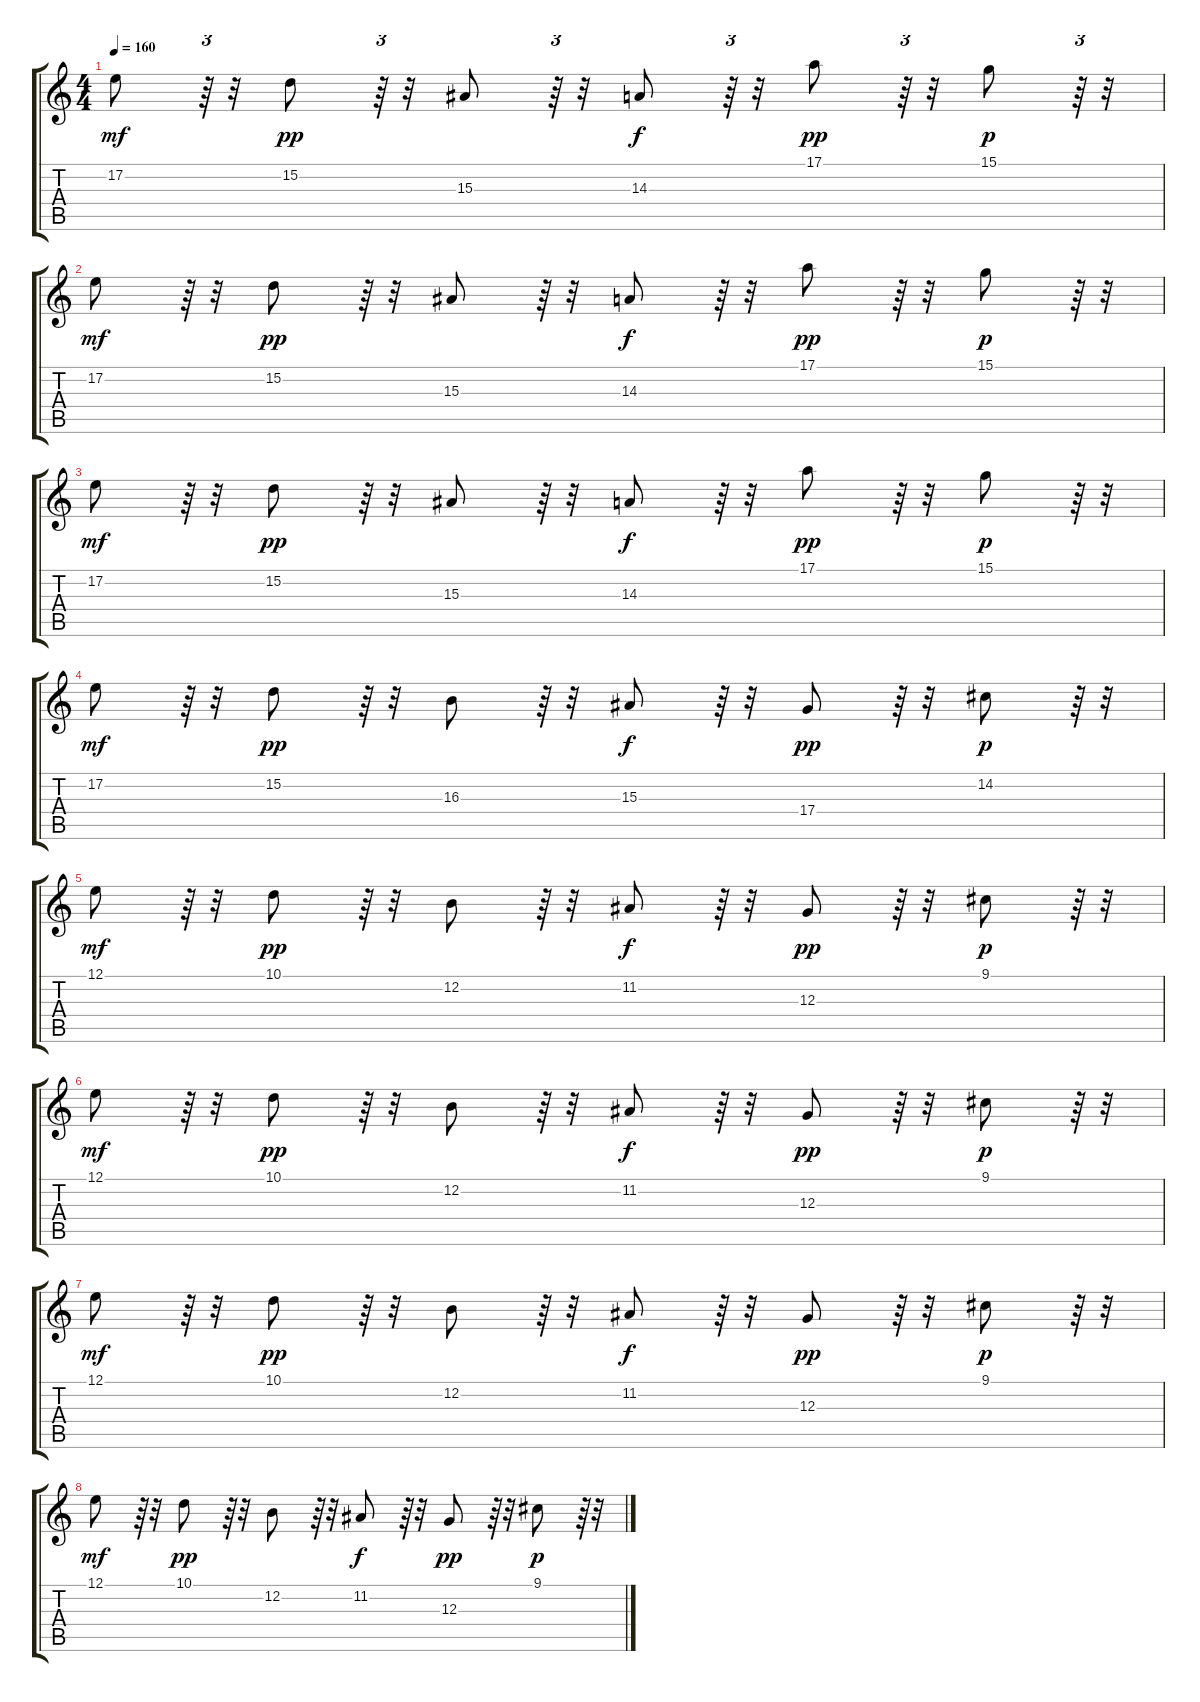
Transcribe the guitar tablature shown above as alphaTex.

\track "" {instrument pizzicatostrings}
\staff {score tabs}
\tuning (E4 B3 G3 D3 A2 E2) {hide}
\ts (4 4)
\tempo 160
\clef g2
\ks c
17.2.8{dy mf} r.64{tu (3 2)} r.32 15.2.8{dy pp} r.64{tu (3 2)} r.32 15.3.8 r.64{tu (3 2)} r.32 14.3.8{dy f} r.64{tu (3 2)} r.32 17.1.8{dy pp} r.64{tu (3 2)} r.32 15.1.8{dy p} r.64{tu (3 2)} r.32 |
17.2.8{dy mf} r.64{tu (3 2)} r.32 15.2.8{dy pp} r.64{tu (3 2)} r.32 15.3.8 r.64{tu (3 2)} r.32 14.3.8{dy f} r.64{tu (3 2)} r.32 17.1.8{dy pp} r.64{tu (3 2)} r.32 15.1.8{dy p} r.64{tu (3 2)} r.32 |
17.2.8{dy mf} r.64{tu (3 2)} r.32 15.2.8{dy pp} r.64{tu (3 2)} r.32 15.3.8 r.64{tu (3 2)} r.32 14.3.8{dy f} r.64{tu (3 2)} r.32 17.1.8{dy pp} r.64{tu (3 2)} r.32 15.1.8{dy p} r.64{tu (3 2)} r.32 |
17.2.8{dy mf} r.64{tu (3 2)} r.32 15.2.8{dy pp} r.64{tu (3 2)} r.32 16.3.8 r.64{tu (3 2)} r.32 15.3.8{dy f} r.64{tu (3 2)} r.32 17.4.8{dy pp} r.64{tu (3 2)} r.32 14.2.8{dy p} r.64{tu (3 2)} r.32 |
12.1.8{dy mf} r.64{tu (3 2)} r.32 10.1.8{dy pp} r.64{tu (3 2)} r.32 12.2.8 r.64{tu (3 2)} r.32 11.2.8{dy f} r.64{tu (3 2)} r.32 12.3.8{dy pp} r.64{tu (3 2)} r.32 9.1.8{dy p} r.64{tu (3 2)} r.32 |
12.1.8{dy mf} r.64{tu (3 2)} r.32 10.1.8{dy pp} r.64{tu (3 2)} r.32 12.2.8 r.64{tu (3 2)} r.32 11.2.8{dy f} r.64{tu (3 2)} r.32 12.3.8{dy pp} r.64{tu (3 2)} r.32 9.1.8{dy p} r.64{tu (3 2)} r.32 |
12.1.8{dy mf} r.64{tu (3 2)} r.32 10.1.8{dy pp} r.64{tu (3 2)} r.32 12.2.8 r.64{tu (3 2)} r.32 11.2.8{dy f} r.64{tu (3 2)} r.32 12.3.8{dy pp} r.64{tu (3 2)} r.32 9.1.8{dy p} r.64{tu (3 2)} r.32 |
12.1.8{dy mf} r.64{tu (3 2)} r.32 10.1.8{dy pp} r.64{tu (3 2)} r.32 12.2.8 r.64{tu (3 2)} r.32 11.2.8{dy f} r.64{tu (3 2)} r.32 12.3.8{dy pp} r.64{tu (3 2)} r.32 9.1.8{dy p} r.64{tu (3 2)} r.32
